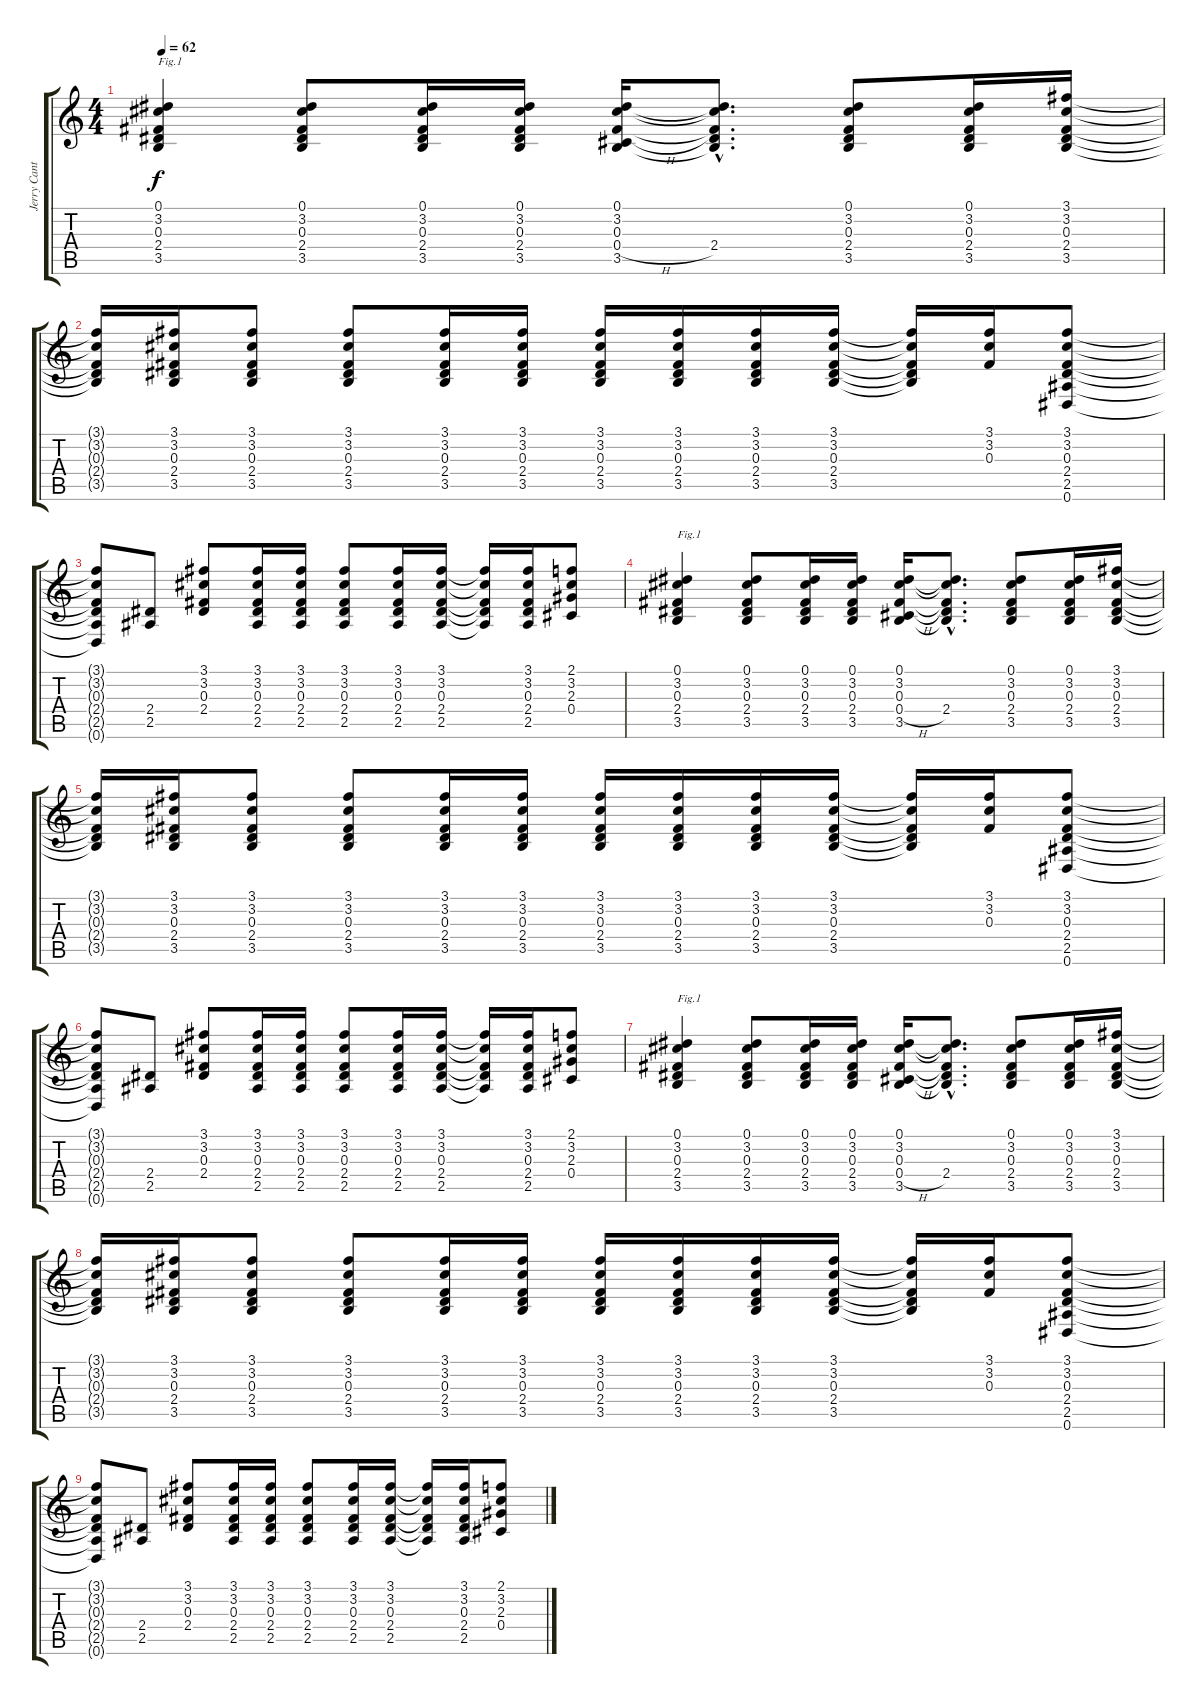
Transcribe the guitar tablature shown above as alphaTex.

\track ("Jerry Cantrell - Guitar 1" "Jerry Cant") {instrument acousticguitarnylon}
\staff {score tabs}
\tuning (Eb4 Bb3 Gb3 Db3 Ab2 Eb2) {hide}
\ts (4 4)
\tempo 62
\clef g2
\ks c
(0.1 3.2 0.3 2.4 3.5).4{txt "Fig.1" dy f} (0.1 3.2 0.3 2.4 3.5).8 (0.1 3.2 0.3 2.4 3.5).16 (0.1 3.2 0.3 2.4 3.5).16 (0.1 3.2 0.3 0.4{h} 3.5).16 (0.1{hac t} 3.2{hac t} 0.3{hac t} 2.4{hac} 3.5{hac t}).8{d} (0.1 3.2 0.3 2.4 3.5).8 (0.1 3.2 0.3 2.4 3.5).16 (3.1 3.2 0.3 2.4 3.5).16 |
(3.1{t} 3.2{t} 0.3{t} 2.4{t} 3.5{t}).16 (3.1 3.2 0.3 2.4 3.5).16 (3.1 3.2 0.3 2.4 3.5).8 (3.1 3.2 0.3 2.4 3.5).8 (3.1 3.2 0.3 2.4 3.5).16 (3.1 3.2 0.3 2.4 3.5).16 (3.1 3.2 0.3 2.4 3.5).16 (3.1 3.2 0.3 2.4 3.5).16 (3.1 3.2 0.3 2.4 3.5).16 (3.1 3.2 0.3 2.4 3.5).16 (3.1{t} 3.2{t} 0.3{t} 2.4{t} 3.5{t}).16 (3.1 3.2 0.3).16 (3.1 3.2 0.3 2.4 2.5 0.6).8 |
(3.1{t} 3.2{t} 0.3{t} 2.4{t} 2.5{t} 0.6{t}).8 (2.4 2.5).8 (3.1 3.2 0.3 2.4).8 (3.1 3.2 0.3 2.4 2.5).16 (3.1 3.2 0.3 2.4 2.5).16 (3.1 3.2 0.3 2.4 2.5).8 (3.1 3.2 0.3 2.4 2.5).16 (3.1 3.2 0.3 2.4 2.5).16 (3.1{t} 3.2{t} 0.3{t} 2.4{t} 2.5{t}).16 (3.1 3.2 0.3 2.4 2.5).16 (2.1 3.2 2.3 0.4).8 |
(0.1 3.2 0.3 2.4 3.5).4{txt "Fig.1"} (0.1 3.2 0.3 2.4 3.5).8 (0.1 3.2 0.3 2.4 3.5).16 (0.1 3.2 0.3 2.4 3.5).16 (0.1 3.2 0.3 0.4{h} 3.5).16 (0.1{hac t} 3.2{hac t} 0.3{hac t} 2.4{hac} 3.5{hac t}).8{d} (0.1 3.2 0.3 2.4 3.5).8 (0.1 3.2 0.3 2.4 3.5).16 (3.1 3.2 0.3 2.4 3.5).16 |
(3.1{t} 3.2{t} 0.3{t} 2.4{t} 3.5{t}).16 (3.1 3.2 0.3 2.4 3.5).16 (3.1 3.2 0.3 2.4 3.5).8 (3.1 3.2 0.3 2.4 3.5).8 (3.1 3.2 0.3 2.4 3.5).16 (3.1 3.2 0.3 2.4 3.5).16 (3.1 3.2 0.3 2.4 3.5).16 (3.1 3.2 0.3 2.4 3.5).16 (3.1 3.2 0.3 2.4 3.5).16 (3.1 3.2 0.3 2.4 3.5).16 (3.1{t} 3.2{t} 0.3{t} 2.4{t} 3.5{t}).16 (3.1 3.2 0.3).16 (3.1 3.2 0.3 2.4 2.5 0.6).8 |
(3.1{t} 3.2{t} 0.3{t} 2.4{t} 2.5{t} 0.6{t}).8 (2.4 2.5).8 (3.1 3.2 0.3 2.4).8 (3.1 3.2 0.3 2.4 2.5).16 (3.1 3.2 0.3 2.4 2.5).16 (3.1 3.2 0.3 2.4 2.5).8 (3.1 3.2 0.3 2.4 2.5).16 (3.1 3.2 0.3 2.4 2.5).16 (3.1{t} 3.2{t} 0.3{t} 2.4{t} 2.5{t}).16 (3.1 3.2 0.3 2.4 2.5).16 (2.1 3.2 2.3 0.4).8 |
(0.1 3.2 0.3 2.4 3.5).4{txt "Fig.1"} (0.1 3.2 0.3 2.4 3.5).8 (0.1 3.2 0.3 2.4 3.5).16 (0.1 3.2 0.3 2.4 3.5).16 (0.1 3.2 0.3 0.4{h} 3.5).16 (0.1{hac t} 3.2{hac t} 0.3{hac t} 2.4{hac} 3.5{hac t}).8{d} (0.1 3.2 0.3 2.4 3.5).8 (0.1 3.2 0.3 2.4 3.5).16 (3.1 3.2 0.3 2.4 3.5).16 |
(3.1{t} 3.2{t} 0.3{t} 2.4{t} 3.5{t}).16 (3.1 3.2 0.3 2.4 3.5).16 (3.1 3.2 0.3 2.4 3.5).8 (3.1 3.2 0.3 2.4 3.5).8 (3.1 3.2 0.3 2.4 3.5).16 (3.1 3.2 0.3 2.4 3.5).16 (3.1 3.2 0.3 2.4 3.5).16 (3.1 3.2 0.3 2.4 3.5).16 (3.1 3.2 0.3 2.4 3.5).16 (3.1 3.2 0.3 2.4 3.5).16 (3.1{t} 3.2{t} 0.3{t} 2.4{t} 3.5{t}).16 (3.1 3.2 0.3).16 (3.1 3.2 0.3 2.4 2.5 0.6).8 |
(3.1{t} 3.2{t} 0.3{t} 2.4{t} 2.5{t} 0.6{t}).8 (2.4 2.5).8 (3.1 3.2 0.3 2.4).8 (3.1 3.2 0.3 2.4 2.5).16 (3.1 3.2 0.3 2.4 2.5).16 (3.1 3.2 0.3 2.4 2.5).8 (3.1 3.2 0.3 2.4 2.5).16 (3.1 3.2 0.3 2.4 2.5).16 (3.1{t} 3.2{t} 0.3{t} 2.4{t} 2.5{t}).16 (3.1 3.2 0.3 2.4 2.5).16 (2.1 3.2 2.3 0.4).8
